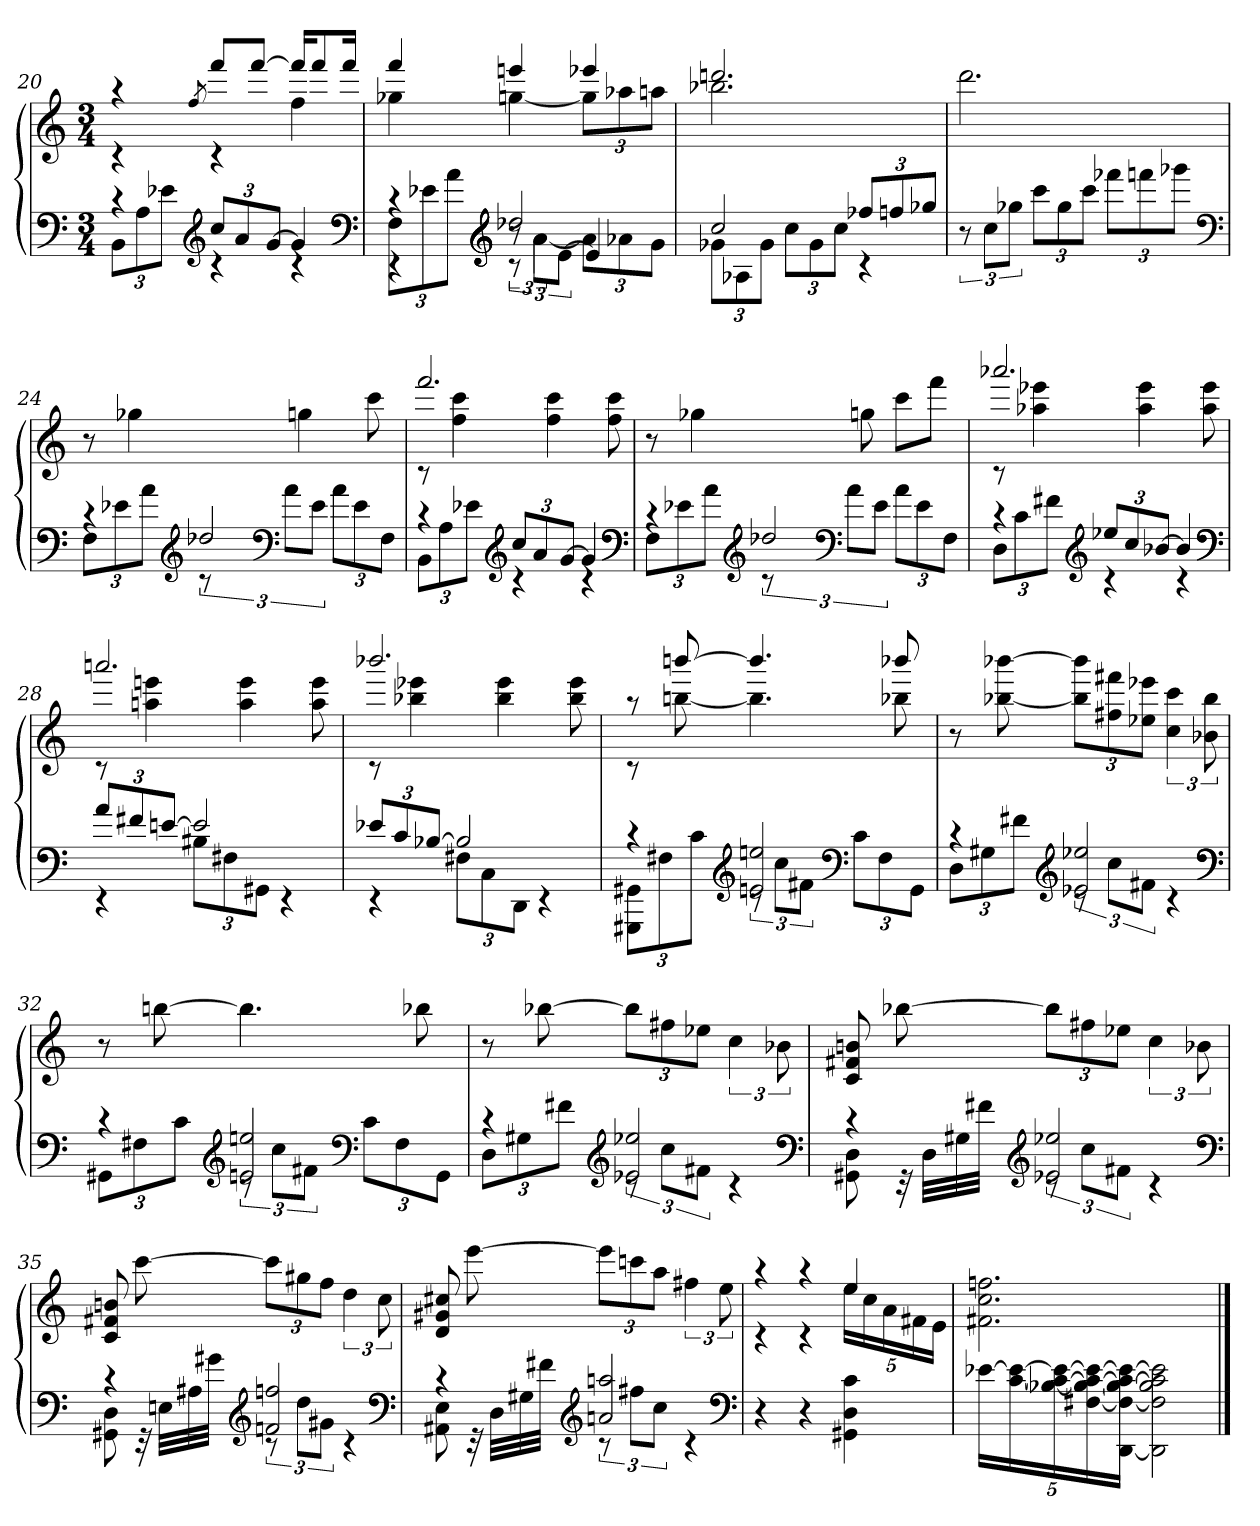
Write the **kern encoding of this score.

**kern	**kern
*part1	*part1
*staff2	*staff1
*clefF4	*clefG2
*k[]	*k[]
*M3/4	*M3/4
=20	=20
*^	*^
4rc	12BBL	4raa	4rc
.	12A	.	.
.	12e-XJ	.	.
*clefG2	*	*	*
.	.	8qff/	.
12ccL	4rc	8fffL	4rc
12a	.	.	.
.	.	[8fffJ	.
[12gJ	.	.	.
4g]	4rc	16fffKL]	4ff
.	.	8fff	.
.	.	16fffJk	.
*v	*v	*	*
*clefF4	*	*
=21	=21	=21
*^	*	*
*	*^	*	*
4rc	4rEE	12F\L	4fff	4gg-X
.	.	12e-X\	.	.
.	.	12a\J	.	.
*clefG2	*	*	*	*
2dd-X	12rc	12r	4eeen	[4ggn
.	[6a	12a\L	.	.
.	.	[12e-\J	.	.
.	12aL]	4e-/]	4eee-X	12ggL]
.	12a-X	.	.	12aa-X
.	12gJ	.	.	12aanJ
*	*v	*v	*	*
=22	=22	=22	=22
2cc	12g-XL	2.dddn	2.bb-X
.	12A-X	.	.
.	12g-J	.	.
.	12ccL	.	.
.	12g-	.	.
.	12ccJ	.	.
12ff-XL	4rc	.	.
12ffn	.	.	.
12gg-XJ	.	.	.
*v	*v	*	*
*	*v	*v
=23	=23
12r	2.ddd
12ccL	.
12gg-XJ	.
12cccL	.
12gg-	.
12cccJ	.
12fff-XL	.
12fffn	.
12ggg-XJ	.
*clefF4	*
=24	=24
*^	*
4rc	12FL	8r
.	12e-X	.
.	.	4gg-X
.	12aJ	.
*clefG2	*	*
2dd-X	12rc	.
*clefF4	*	*
.	12aL	.
.	.	4ggn
.	12e-J	.
.	12aL	.
.	12e-	.
.	.	8ccc
.	12FJ	.
=25	=25	=25
*	*	*^
4rc	12BBL	2.fff	8rc
.	12A	.	.
.	.	.	4ff 4ccc
.	12e-XJ	.	.
*clefG2	*	*	*
12ccL	4rc	.	.
12a	.	.	.
.	.	.	4ff 4ccc
[12gJ	.	.	.
4g]	4rc	.	.
.	.	.	8ff 8ccc
*	*	*v	*v
*clefF4	*	*
=26	=26	=26
4rc	12FL	8r
.	12e-X	.
.	.	4gg-X
.	12aJ	.
*clefG2	*	*
2dd-X	12rc	.
*clefF4	*	*
.	12aL	.
.	.	8ggn
.	12e-J	.
.	12aL	8cccL
.	12e-	.
.	.	8fffJ
.	12FJ	.
=27	=27	=27
*	*	*^
4rc	12DL	2.aaa-X	8rc
.	12c	.	.
.	.	.	4aa-X 4eee-X
.	12f#XJ	.	.
*clefG2	*	*	*
12ee-XL	4rc	.	.
12cc	.	.	.
.	.	.	4aa- 4eee-
[12b-XJ	.	.	.
4b-]	4rc	.	.
.	.	.	8aa- 8eee-
*clefF4	*	*	*
=28	=28	=28	=28
12aL	4rEE	2.aaan	8rc
12f#X	.	.	.
.	.	.	4aan 4eeen
[12enJ	.	.	.
2e]	12B#XL	.	.
.	12F#X	.	.
.	.	.	4aa 4eee
.	12GG#XJ	.	.
.	4rEE	.	.
.	.	.	8aa 8eee
=29	=29	=29	=29
12e-XL	4rEE	2.bbb-X	8rc
12c	.	.	.
.	.	.	4bb-X 4eee-X
[12B-XJ	.	.	.
2B-]	12F#XL	.	.
.	12C	.	.
.	.	.	4bb- 4eee-
.	12DDJ	.	.
.	4rEE	.	.
.	.	.	8bb- 8eee-
=30	=30	=30	=30
4rc	12GGG#X 12GG#XL	8raa	8rc
.	12F#X	.	.
.	.	[8bbbn	[8bbn
.	12cJ	.	.
*clefG2	*	*	*
2en 2een	12rc	4.bbb]	4.bb]
.	12ccL	.	.
.	12f#XJ	.	.
*clefF4	*	*	*
.	12cL	.	.
.	12F#	.	.
.	.	8bbb-X	8bb-X
.	12GG#J	.	.
*	*	*v	*v
=31	=31	=31
4rc	12DL	8r
.	12G#X	.
.	.	[8bb-X [8bbb-X
.	12f#XJ	.
*clefG2	*	*
2e-X 2ee-X	12rc	12bb-] 12bbb-]L
.	12ccL	12ff#X 12fff#X
.	12f#XJ	12ee-X 12eee-XJ
.	4rc	6cc 6ccc
.	.	12b-X 12bb-
*clefF4	*	*
=32	=32	=32
4rc	12GG#XL	8r
.	12F#X	.
.	.	[8bbn
.	12cJ	.
*clefG2	*	*
2en 2een	12rc	4.bb]
.	12ccL	.
.	12f#XJ	.
*clefF4	*	*
.	12cL	.
.	12F#	.
.	.	8bb-X
.	12GG#J	.
=33	=33	=33
4rc	12DL	8r
.	12G#X	.
.	.	[8bb-X
.	12f#XJ	.
*clefG2	*	*
2e-X 2ee-X	12rc	12bb-L]
.	12ccL	12ff#X
.	12f#XJ	12ee-XJ
.	4rc	6cc
.	.	12b-X
*clefF4	*	*
=34	=34	=34
4rc	8GG#X 8D	8c 8f#X 8bn
.	32rEE	[8bb-X
.	32DLLL	.
.	32G#X	.
.	32f#XJJJ	.
*clefG2	*	*
2e-X 2ee-X	12rc	12bb-L]
.	12ccL	12ff#X
.	12f#XJ	12ee-XJ
.	4rc	6cc
.	.	12b-X
*clefF4	*	*
=35	=35	=35
4rc	8GG#X 8D	8c 8f#X 8bn
.	32rEE	[8ccc
.	32EnLLL	.
.	32A#X	.
.	32g#XJJJ	.
*clefG2	*	*
2fn 2ffn	12rc	12cccL]
.	12ddL	12gg#X
.	12g#XJ	12ffJ
.	4rc	6dd
.	.	12cc
*clefF4	*	*
=36	=36	=36
4rc	8AA#X 8E	8d 8g#X 8cc#X
.	32rEE	[8eee
.	32DLLL	.
.	32G#X	.
.	32f#XJJJ	.
*clefG2	*	*
2an 2aan	12rc	12eeeL]
.	12ff#XL	12cccn
.	12ccJ	12aaJ
.	4rc	6ff#X
.	.	12ee
*v	*v	*
*clefF4	*
=37	=37
*	*^
4r	4raa	4rc
4r	4raa	4rc
4GG#X 4D 4c	4ee	20eeLL
.	.	20cc
.	.	20a
.	.	20f#X
.	.	20eJJ
*	*v	*v
=38	=38
[20e-XLL	2.f#X 2.cc 2.ffn
[20c 20e-_	.
[20B-X 20c_ 20e-_	.
[20F#X 20B-_ 20c_ 20e-_	.
[20DD 20F#_ 20B-_ 20c_ 20e-_JJ	.
2DD] 2F#] 2B-] 2c] 2e-]	.
==	==
*-	*-
